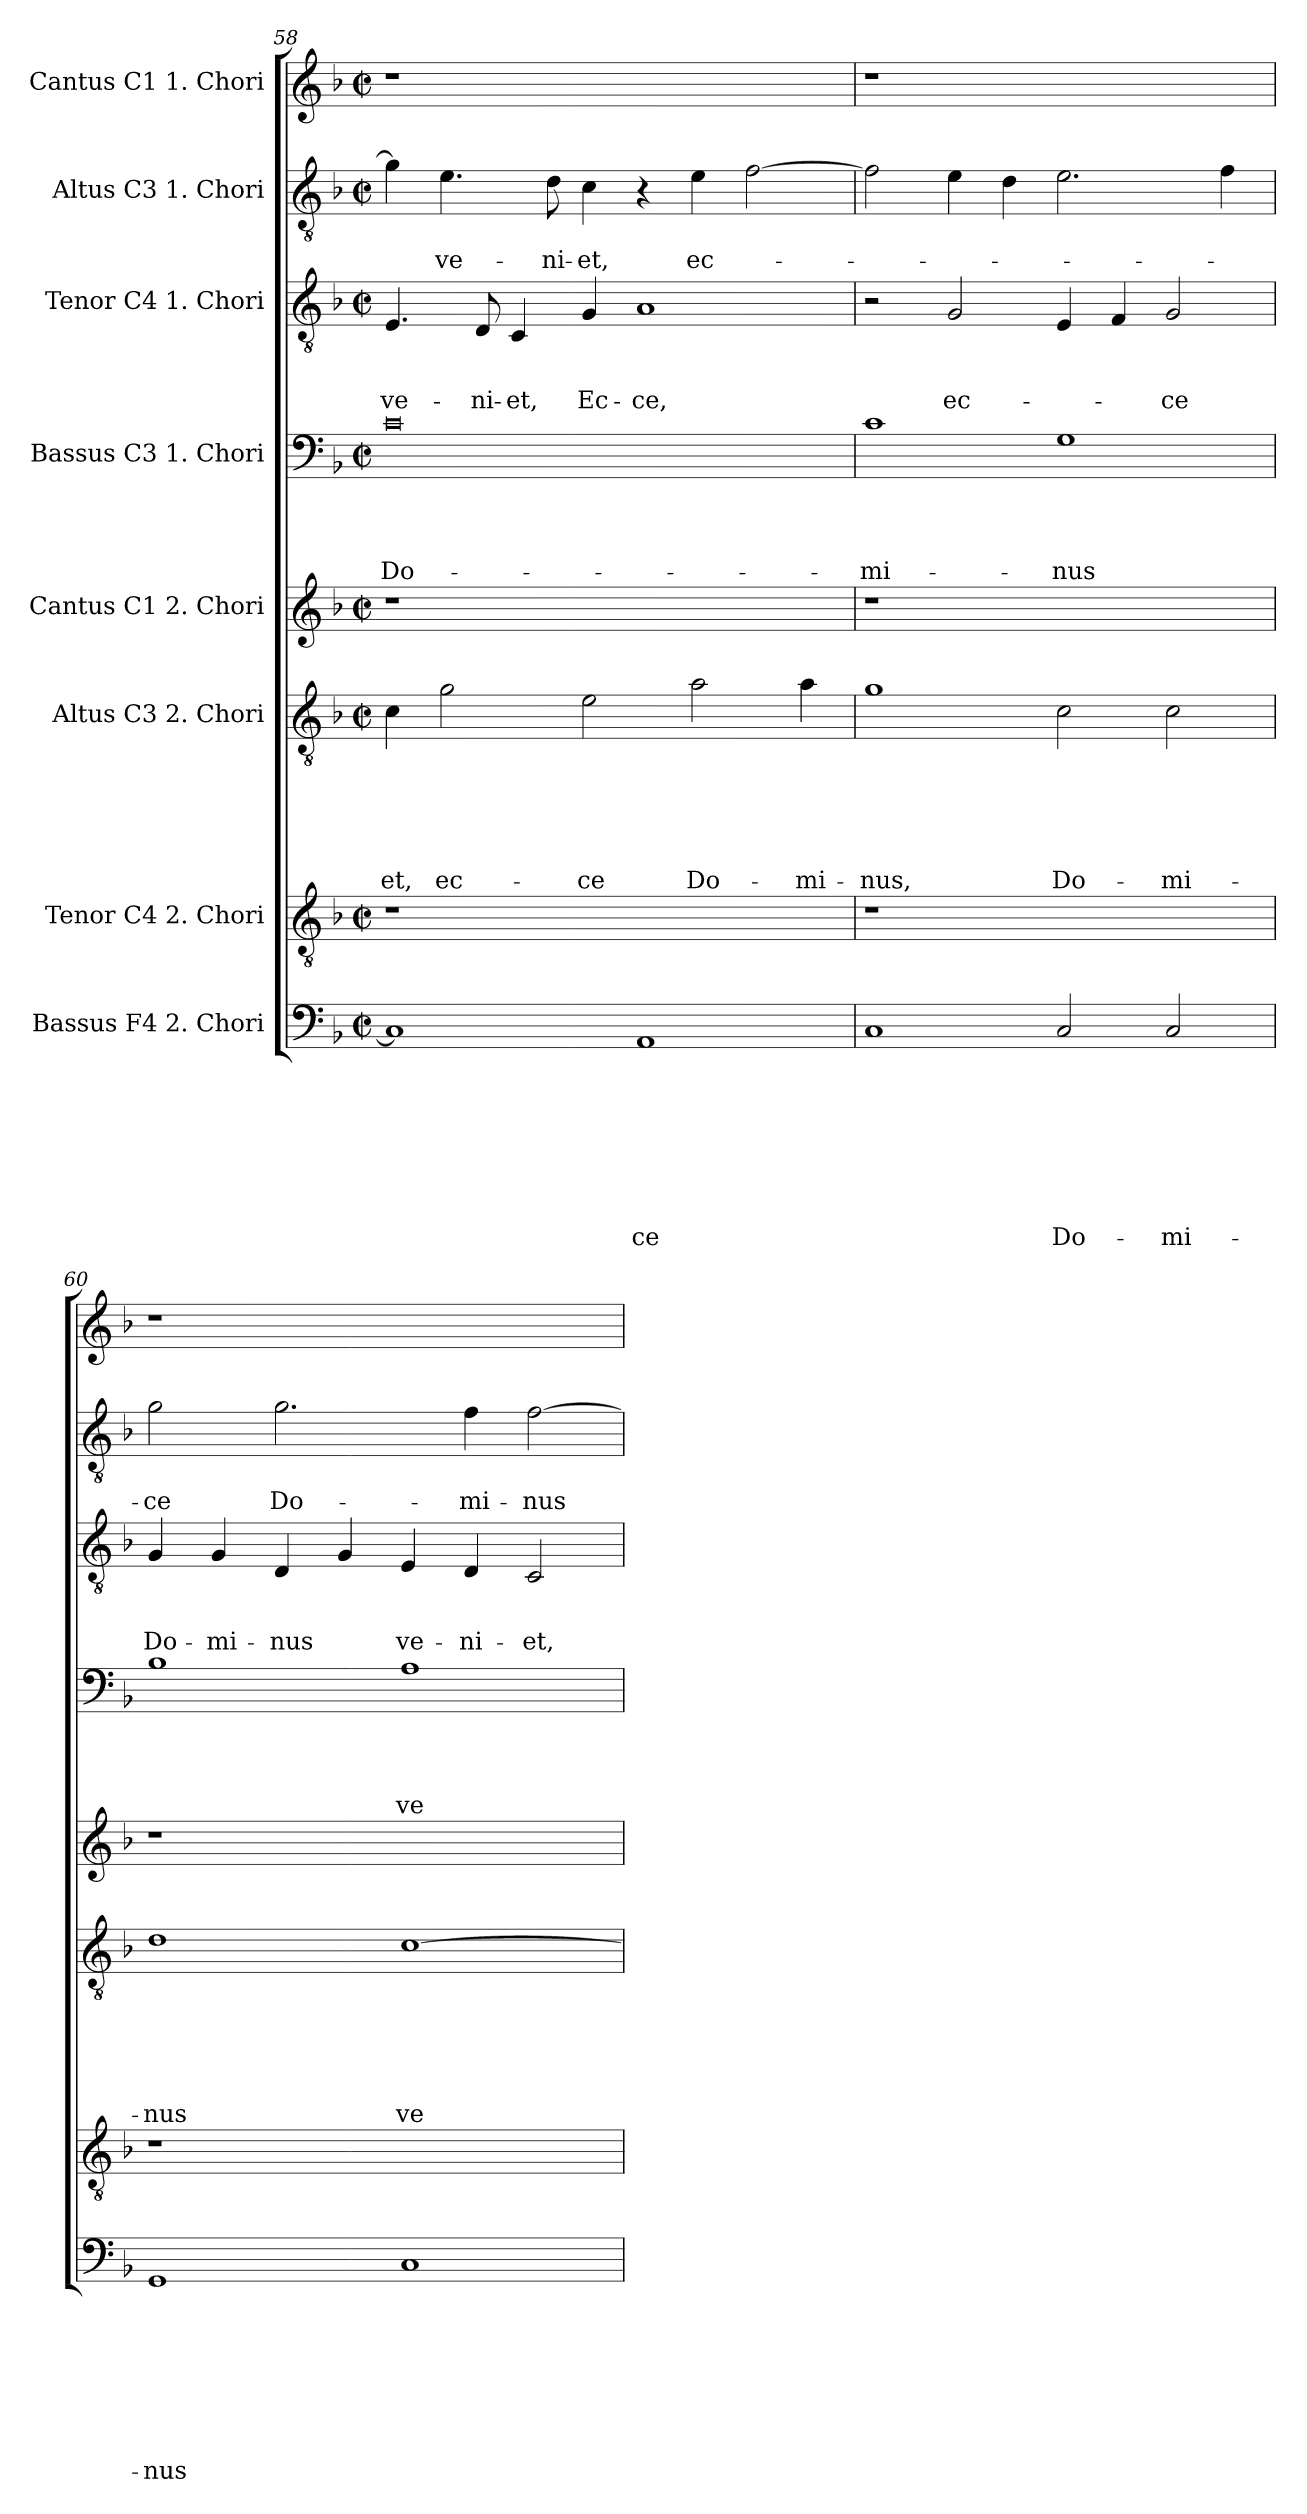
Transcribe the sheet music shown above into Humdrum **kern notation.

**kern	**text	**text	**text	**text	**text	**text	**text	**text	**kern	**kern	**text	**text	**text	**text	**text	**text	**kern	**kern	**text	**text	**text	**text	**kern	**text	**text	**text	**kern	**text	**text	**kern
*part8	*part8	*part8	*part8	*part8	*part8	*part8	*part8	*part8	*part7	*part6	*part6	*part6	*part6	*part6	*part6	*part6	*part5	*part4	*part4	*part4	*part4	*part4	*part3	*part3	*part3	*part3	*part2	*part2	*part2	*part1
*staff8	*staff8	*staff8	*staff8	*staff8	*staff8	*staff8	*staff8	*staff8	*staff7	*staff6	*staff6	*staff6	*staff6	*staff6	*staff6	*staff6	*staff5	*staff4	*staff4	*staff4	*staff4	*staff4	*staff3	*staff3	*staff3	*staff3	*staff2	*staff2	*staff2	*staff1
*I"Bassus F4 2. Chori	*	*	*	*	*	*	*	*	*I"Tenor C4 2. Chori	*I"Altus C3 2. Chori	*	*	*	*	*	*	*I"Cantus C1 2. Chori	*I"Bassus C3 1. Chori	*	*	*	*	*I"Tenor C4 1. Chori	*	*	*	*I"Altus C3 1. Chori	*	*	*I"Cantus C1 1. Chori
!!LO:PB:g=z
*clefF4	*	*	*	*	*	*	*	*	*clefGv2	*clefGv2	*	*	*	*	*	*	*clefG2	*clefF4	*	*	*	*	*clefGv2	*	*	*	*clefGv2	*	*	*clefG2
*k[b-]	*	*	*	*	*	*	*	*	*k[b-]	*k[b-]	*	*	*	*	*	*	*k[b-]	*k[b-]	*	*	*	*	*k[b-]	*	*	*	*k[b-]	*	*	*k[b-]
*F:	*	*	*	*	*	*	*	*	*F:	*F:	*	*	*	*	*	*	*F:	*F:	*	*	*	*	*F:	*	*	*	*F:	*	*	*F:
*M2/2	*	*	*	*	*	*	*	*	*M2/2	*M2/2	*	*	*	*	*	*	*M2/2	*M2/2	*	*	*	*	*M2/2	*	*	*	*M2/2	*	*	*M2/2
*met(c|)	*	*	*	*	*	*	*	*	*met(c|)	*met(c|)	*	*	*	*	*	*	*met(c|)	*met(c|)	*	*	*	*	*met(c|)	*	*	*	*met(c|)	*	*	*met(c|)
=58	=58	=58	=58	=58	=58	=58	=58	=58	=58	=58	=58	=58	=58	=58	=58	=58	=58	=58	=58	=58	=58	=58	=58	=58	=58	=58	=58	=58	=58	=58
1C]	.	.	.	.	.	.	.	.	1r	4c\	.	.	.	.	.	-et,	1r	0c	.	.	.	Do-	4.E/	.	.	ve-	4g\]	.	.	1r
.	.	.	.	.	.	.	.	.	.	2g\	.	.	.	.	.	ec-	.	.	.	.	.	.	.	.	.	.	4.e\	.	ve-	.
.	.	.	.	.	.	.	.	.	.	.	.	.	.	.	.	.	.	.	.	.	.	.	8D/	.	.	-ni-	.	.	.	.
.	.	.	.	.	.	.	.	.	.	.	.	.	.	.	.	.	.	.	.	.	.	.	4C/	.	.	-et,	.	.	.	.
.	.	.	.	.	.	.	.	.	.	.	.	.	.	.	.	.	.	.	.	.	.	.	.	.	.	.	8d\	.	-ni-	.
.	.	.	.	.	.	.	.	.	.	2e\	.	.	.	.	.	-ce	.	.	.	.	.	.	4G/	.	.	Ec-	4c\	.	-et,	.
1AA	.	.	.	.	.	.	.	-ce	1ryy	.	.	.	.	.	.	.	1ryy	.	.	.	.	.	1A	.	.	-ce,	4r	.	.	1ryy
.	.	.	.	.	.	.	.	.	.	2a\	.	.	.	.	.	Do-	.	.	.	.	.	.	.	.	.	.	4e\	.	ec-	.
.	.	.	.	.	.	.	.	.	.	.	.	.	.	.	.	.	.	.	.	.	.	.	.	.	.	.	[2f\	.	.	.
.	.	.	.	.	.	.	.	.	.	4a\	.	.	.	.	.	-mi-	.	.	.	.	.	.	.	.	.	.	.	.	.	.
=59	=59	=59	=59	=59	=59	=59	=59	=59	=59	=59	=59	=59	=59	=59	=59	=59	=59	=59	=59	=59	=59	=59	=59	=59	=59	=59	=59	=59	=59	=59
1C	.	.	.	.	.	.	.	.	1r	1g	.	.	.	.	.	-nus,	1r	1c	.	.	.	-mi-	2r	.	.	.	2f\]	.	.	1r
.	.	.	.	.	.	.	.	.	.	.	.	.	.	.	.	.	.	.	.	.	.	.	2G/	.	.	ec-	4e\	.	.	.
.	.	.	.	.	.	.	.	.	.	.	.	.	.	.	.	.	.	.	.	.	.	.	.	.	.	.	4d\	.	.	.
2C/	.	.	.	.	.	.	.	Do-	1ryy	2c\	.	.	.	.	.	Do-	1ryy	1G	.	.	.	-nus	4E/	.	.	.	2.e\	.	.	1ryy
.	.	.	.	.	.	.	.	.	.	.	.	.	.	.	.	.	.	.	.	.	.	.	4F/	.	.	.	.	.	.	.
2C/	.	.	.	.	.	.	.	-mi-	.	2c\	.	.	.	.	.	-mi-	.	.	.	.	.	.	2G/	.	.	-ce	.	.	.	.
.	.	.	.	.	.	.	.	.	.	.	.	.	.	.	.	.	.	.	.	.	.	.	.	.	.	.	4f\	.	.	.
=60	=60	=60	=60	=60	=60	=60	=60	=60	=60	=60	=60	=60	=60	=60	=60	=60	=60	=60	=60	=60	=60	=60	=60	=60	=60	=60	=60	=60	=60	=60
1GG	.	.	.	.	.	.	.	-nus	1r	1d	.	.	.	.	.	-nus	1r	1B-	.	.	.	.	4G/	.	.	Do-	2g\	.	-ce	1r
.	.	.	.	.	.	.	.	.	.	.	.	.	.	.	.	.	.	.	.	.	.	.	4G/	.	.	-mi-	.	.	.	.
.	.	.	.	.	.	.	.	.	.	.	.	.	.	.	.	.	.	.	.	.	.	.	4D/	.	.	-nus	2.g\	.	Do-	.
.	.	.	.	.	.	.	.	.	.	.	.	.	.	.	.	.	.	.	.	.	.	.	4G/	.	.	.	.	.	.	.
1C	.	.	.	.	.	.	.	.	1ryy	[1c	.	.	.	.	.	ve-	1ryy	1A	.	.	.	ve-	4E/	.	.	ve-	.	.	.	1ryy
.	.	.	.	.	.	.	.	.	.	.	.	.	.	.	.	.	.	.	.	.	.	.	4D/	.	.	-ni-	4f\	.	-mi-	.
.	.	.	.	.	.	.	.	.	.	.	.	.	.	.	.	.	.	.	.	.	.	.	2C/	.	.	-et,	[2f\	.	-nus	.
=	=	=	=	=	=	=	=	=	=	=	=	=	=	=	=	=	=	=	=	=	=	=	=	=	=	=	=	=	=	=
*-	*-	*-	*-	*-	*-	*-	*-	*-	*-	*-	*-	*-	*-	*-	*-	*-	*-	*-	*-	*-	*-	*-	*-	*-	*-	*-	*-	*-	*-	*-
